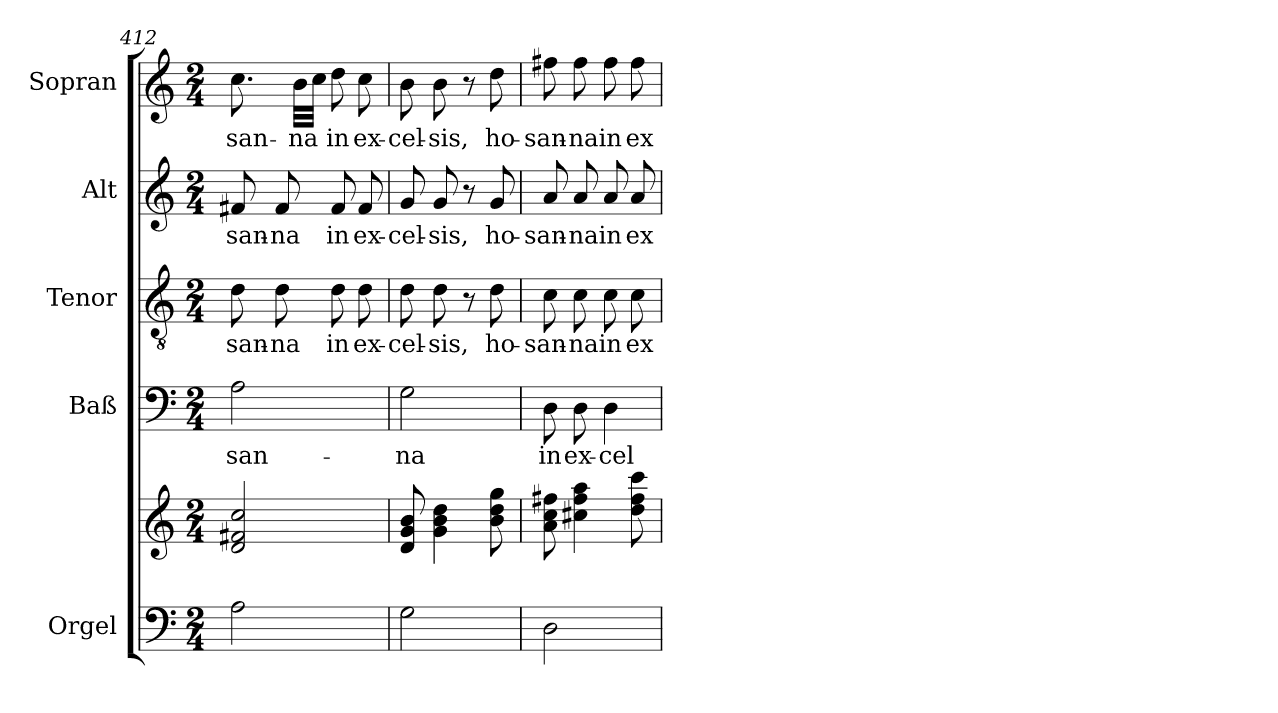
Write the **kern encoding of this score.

**kern	**kern	**kern	**text	**kern	**text	**kern	**text	**kern	**text
*part5	*part5	*part4	*part4	*part3	*part3	*part2	*part2	*part1	*part1
*staff6	*staff5	*staff4	*staff4	*staff3	*staff3	*staff2	*staff2	*staff1	*staff1
*I"Orgel	*	*I"Baß	*	*I"Tenor	*	*I"Alt	*	*I"Sopran	*
*clefF4	*clefG2	*clefF4	*	*clefGv2	*	*clefG2	*	*clefG2	*
*k[]	*k[]	*k[]	*	*k[]	*	*k[]	*	*k[]	*
*C:	*C:	*C:	*	*C:	*	*C:	*	*C:	*
*M2/4	*M2/4	*M2/4	*	*M2/4	*	*M2/4	*	*M2/4	*
=412	=412	=412	=412	=412	=412	=412	=412	=412	=412
!	!	!	!LO:LY:b	!	!LO:LY:b	!	!LO:LY:b	!	!LO:LY:b
2A\	2d/ 2f#X/ 2cc/	2A\	-san-	8d\	-san-	8f#X/	-san-	8.cc\	-san-
!	!	!	!	!	!LO:LY:b	!	!LO:LY:b	!	!
.	.	.	.	8d\	-na	8f#/	-na	.	.
!	!	!	!	!	!	!	!	!	!LO:LY:b
.	.	.	.	.	.	.	.	32b\LLL	-na
.	.	.	.	.	.	.	.	32cc\JJJ	.
!	!	!	!	!	!LO:LY:b	!	!LO:LY:b	!	!LO:LY:b
.	.	.	.	8d\	in	8f#/	in	8dd\	in
!	!	!	!	!	!LO:LY:b	!	!LO:LY:b	!	!LO:LY:b
.	.	.	.	8d\	ex-	8f#/	ex-	8cc\	ex-
=413	=413	=413	=413	=413	=413	=413	=413	=413	=413
!	!	!	!LO:LY:b	!	!LO:LY:b	!	!LO:LY:b	!	!LO:LY:b
2G\	8d/ 8g/ 8b/	2G\	-na	8d\	-cel-	8g/	-cel-	8b\	-cel-
!	!	!	!	!	!LO:LY:b	!	!LO:LY:b	!	!LO:LY:b
.	4g\ 4b\ 4dd\	.	.	8d\	-sis,	8g/	-sis,	8b\	-sis,
.	.	.	.	8r	.	8r	.	8r	.
!	!	!	!	!	!LO:LY:b	!	!LO:LY:b	!	!LO:LY:b
.	8b\ 8dd\ 8gg\	.	.	8d\	ho-	8g/	ho-	8dd\	ho-
=414	=414	=414	=414	=414	=414	=414	=414	=414	=414
!	!	!	!LO:LY:b	!	!LO:LY:b	!	!LO:LY:b	!	!LO:LY:b
2D\	8a\ 8cc\ 8ff#X\	8D\	in	8c\	-san-	8a/	-san-	8ff#X\	-san-
!	!	!	!LO:LY:b	!	!LO:LY:b	!	!LO:LY:b	!	!LO:LY:b
.	4cc#X\ 4ff#\ 4aa\	8D\	ex-	8c\	-na	8a/	-na	8ff#\	-na
!	!	!	!LO:LY:b	!	!LO:LY:b	!	!LO:LY:b	!	!LO:LY:b
.	.	4D\	-cel-	8c\	in	8a/	in	8ff#\	in
!	!	!	!	!	!LO:LY:b	!	!LO:LY:b	!	!LO:LY:b
.	8dd\ 8ff#\ 8ccc\	.	.	8c\	ex-	8a/	ex-	8ff#\	ex-
=	=	=	=	=	=	=	=	=	=
*-	*-	*-	*-	*-	*-	*-	*-	*-	*-
